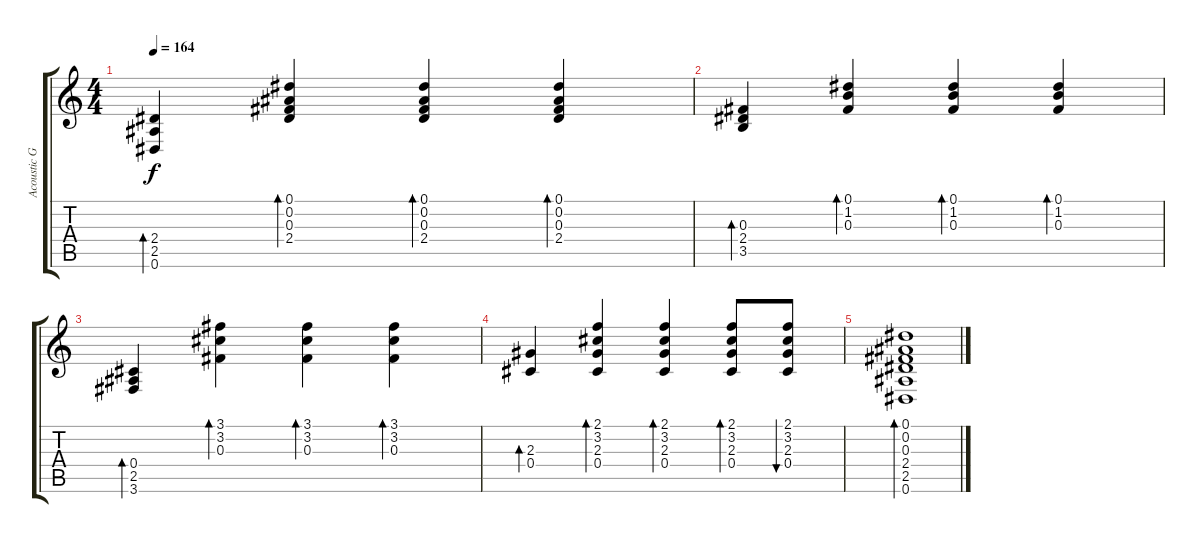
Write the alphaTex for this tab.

\track ("Acoustic Guitar" "Acoustic G") {instrument acousticguitarsteel}
\staff {score tabs}
\tuning (Eb4 Bb3 Gb3 Db3 Ab2 Eb2) {hide}
\ts (4 4)
\tempo 164
\clef g2
\ks c
(2.4 2.5 0.6).4{bd 60 dy f} (0.1 0.2 0.3 2.4).4{bd 60} (0.1 0.2 0.3 2.4).4{bd 60} (0.1 0.2 0.3 2.4).4{bd 60} |
(0.3 2.4 3.5).4{bd 60} (0.1 1.2 0.3).4{bd 60} (0.1 1.2 0.3).4{bd 60} (0.1 1.2 0.3).4{bd 60} |
(0.4 2.5 3.6).4{bd 60} (3.1 3.2 0.3).4{bd 60} (3.1 3.2 0.3).4{bd 60} (3.1 3.2 0.3).4{bd 60} |
(2.3 0.4).4{bd 60} (2.1 3.2 2.3 0.4).4{bd 60} (2.1 3.2 2.3 0.4).4{bd 60} (2.1 3.2 2.3 0.4).8{bd 60} (2.1 3.2 2.3 0.4).8{bu 60} |
(0.1 0.2 0.3 2.4 2.5 0.6).1{bd 240}
